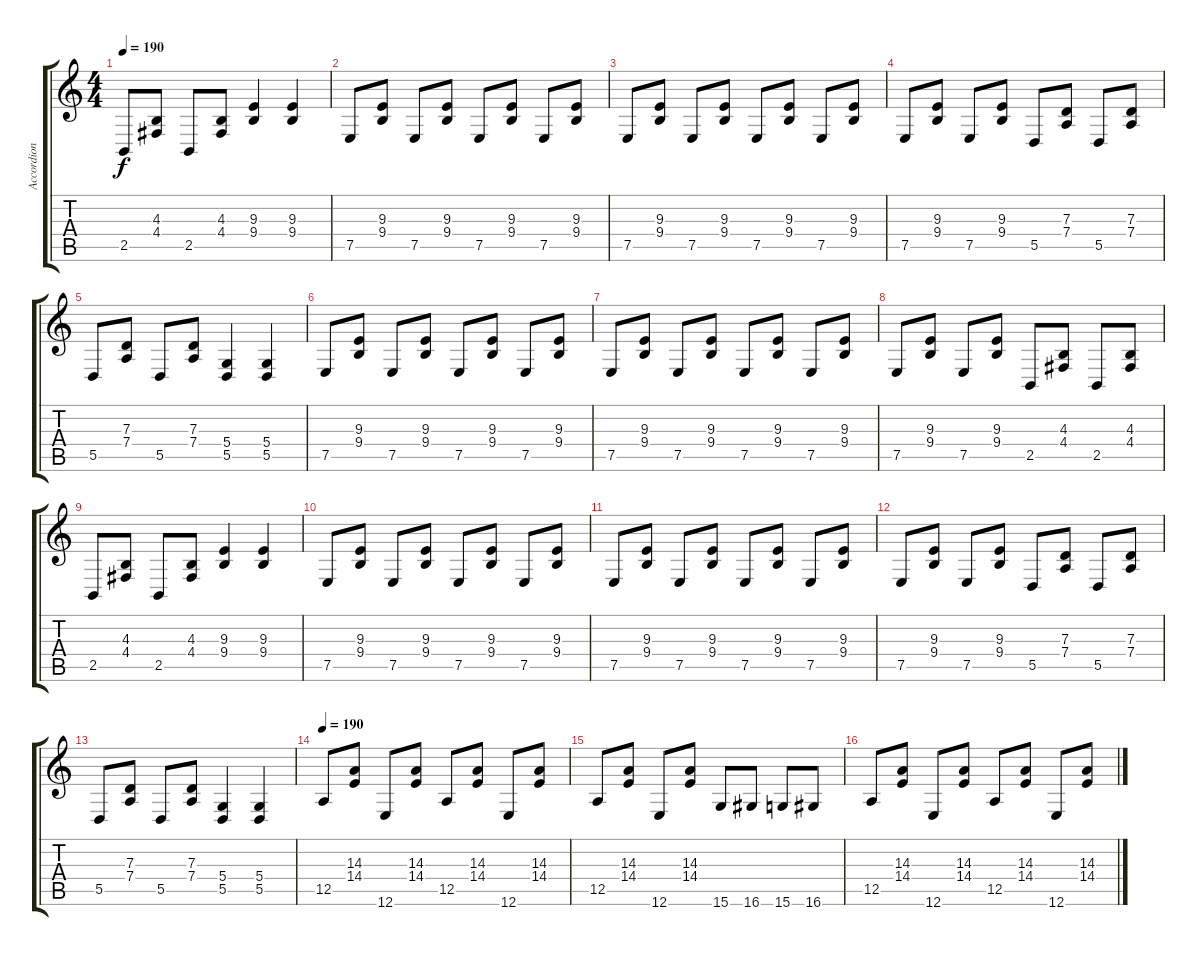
\track ("Accordion" "Accordion") {instrument accordion}
\staff {score tabs}
\tuning (E4 B3 G3 D3 A2 E2) {hide}
\ts (4 4)
\tempo 190
\clef g2
\ks c
2.5.8{dy f} (4.3 4.4).8 2.5.8 (4.3 4.4).8 (9.3 9.4).4 (9.3 9.4).4 |
7.5.8 (9.3 9.4).8 7.5.8 (9.3 9.4).8 7.5.8 (9.3 9.4).8 7.5.8 (9.3 9.4).8 |
7.5.8 (9.3 9.4).8 7.5.8 (9.3 9.4).8 7.5.8 (9.3 9.4).8 7.5.8 (9.3 9.4).8 |
7.5.8 (9.3 9.4).8 7.5.8 (9.3 9.4).8 5.5.8 (7.3 7.4).8 5.5.8 (7.3 7.4).8 |
5.5.8 (7.3 7.4).8 5.5.8 (7.3 7.4).8 (5.4 5.5).4 (5.4 5.5).4 |
7.5.8 (9.3 9.4).8 7.5.8 (9.3 9.4).8 7.5.8 (9.3 9.4).8 7.5.8 (9.3 9.4).8 |
7.5.8 (9.3 9.4).8 7.5.8 (9.3 9.4).8 7.5.8 (9.3 9.4).8 7.5.8 (9.3 9.4).8 |
7.5.8 (9.3 9.4).8 7.5.8 (9.3 9.4).8 2.5.8 (4.3 4.4).8 2.5.8 (4.3 4.4).8 |
2.5.8 (4.3 4.4).8 2.5.8 (4.3 4.4).8 (9.3 9.4).4 (9.3 9.4).4 |
7.5.8 (9.3 9.4).8 7.5.8 (9.3 9.4).8 7.5.8 (9.3 9.4).8 7.5.8 (9.3 9.4).8 |
7.5.8 (9.3 9.4).8 7.5.8 (9.3 9.4).8 7.5.8 (9.3 9.4).8 7.5.8 (9.3 9.4).8 |
7.5.8 (9.3 9.4).8 7.5.8 (9.3 9.4).8 5.5.8 (7.3 7.4).8 5.5.8 (7.3 7.4).8 |
5.5.8 (7.3 7.4).8 5.5.8 (7.3 7.4).8 (5.4 5.5).4 (5.4 5.5).4 |
\tempo 190
12.5.8 (14.3 14.4).8 12.6.8 (14.3 14.4).8 12.5.8 (14.3 14.4).8 12.6.8 (14.3 14.4).8 |
12.5.8 (14.3 14.4).8 12.6.8 (14.3 14.4).8 15.6.8 16.6.8 15.6.8 16.6.8 |
12.5.8 (14.3 14.4).8 12.6.8 (14.3 14.4).8 12.5.8 (14.3 14.4).8 12.6.8 (14.3 14.4).8
